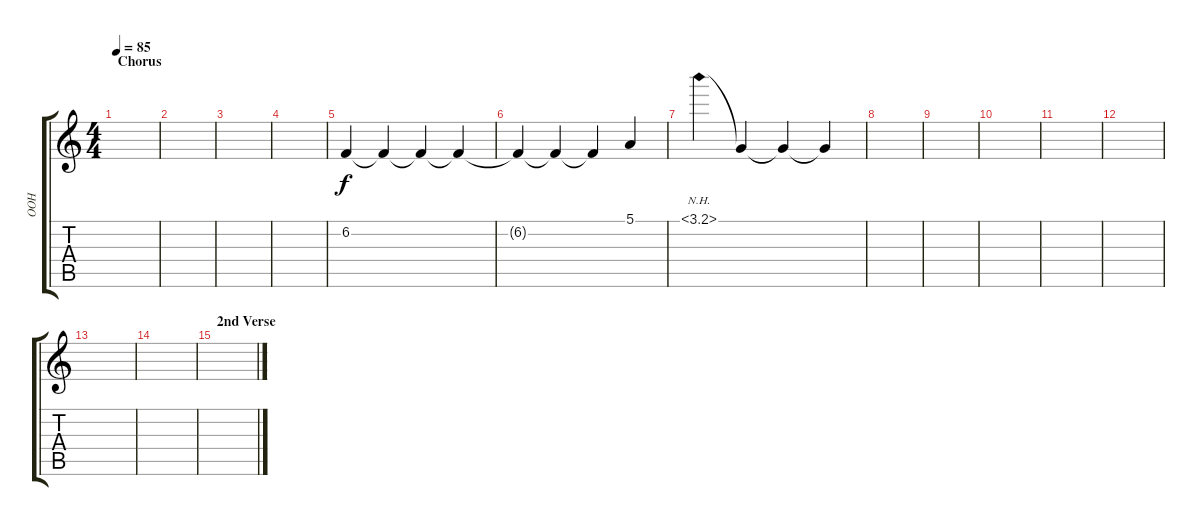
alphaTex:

\track ("OOH" "OOH") {instrument synthvoice}
\staff {score tabs}
\tuning (E4 B3 G3 D3 A2 E2) {hide}
\ts (4 4)
\section ("" "Chorus")
\tempo 85
\clef g2
\ks c
|
|
|
|
6.2.4 6.2{t}.4 6.2{t}.4 6.2{t}.4 |
6.2{t}.4 6.2{t}.4 6.2{t}.4 5.1.4 |
3.1{nh}.4{volume 4} 3.1{t}.4 3.1{t}.4 3.1{t}.4 |
|
|
|
|
|
|
|
\section ("" "2nd Verse")
